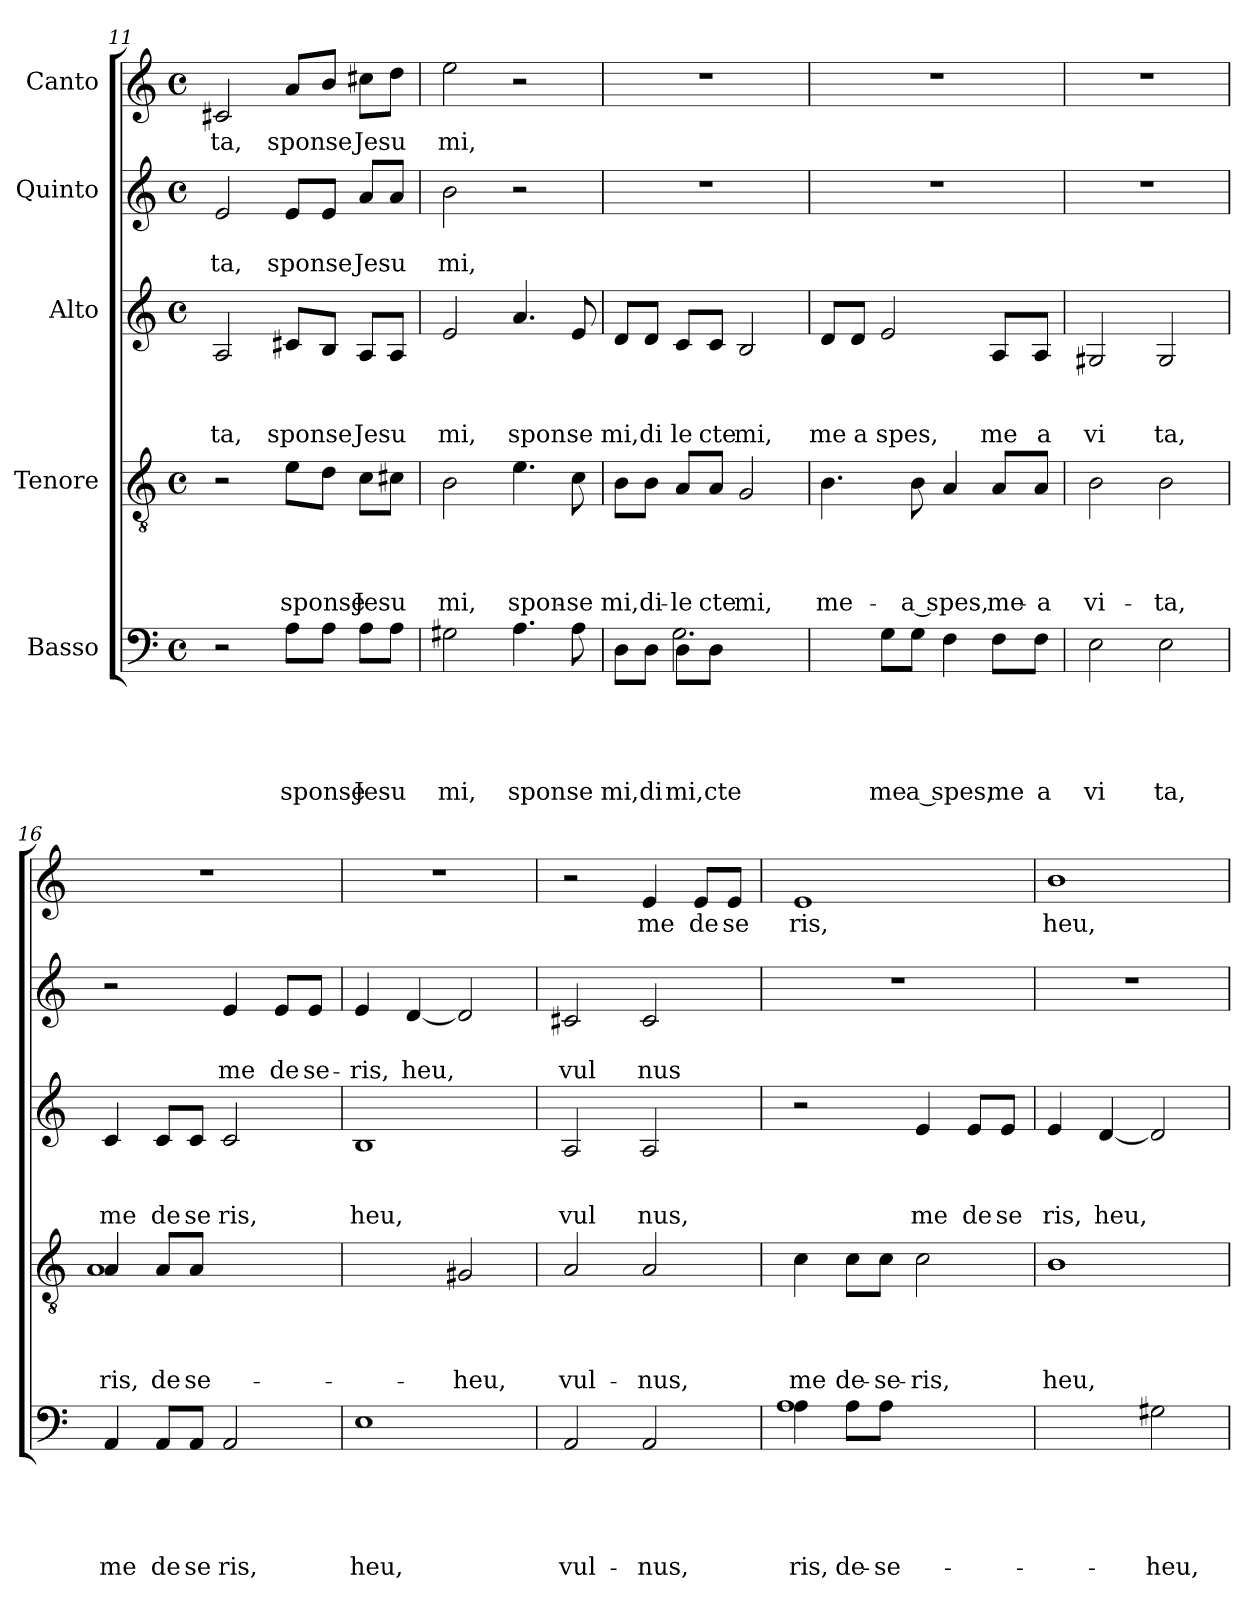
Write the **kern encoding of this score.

**kern	**text	**text	**text	**text	**text	**kern	**text	**text	**text	**text	**kern	**text	**text	**text	**kern	**text	**text	**kern	**text
*part5	*part5	*part5	*part5	*part5	*part5	*part4	*part4	*part4	*part4	*part4	*part3	*part3	*part3	*part3	*part2	*part2	*part2	*part1	*part1
*staff5	*staff5	*staff5	*staff5	*staff5	*staff5	*staff4	*staff4	*staff4	*staff4	*staff4	*staff3	*staff3	*staff3	*staff3	*staff2	*staff2	*staff2	*staff1	*staff1
*I"Basso	*	*	*	*	*	*I"Tenore	*	*	*	*	*I"Alto	*	*	*	*I"Quinto	*	*	*I"Canto	*
*clefF4	*	*	*	*	*	*clefGv2	*	*	*	*	*clefG2	*	*	*	*clefG2	*	*	*clefG2	*
*k[]	*	*	*	*	*	*k[]	*	*	*	*	*k[]	*	*	*	*k[]	*	*	*k[]	*
*C:	*	*	*	*	*	*C:	*	*	*	*	*C:	*	*	*	*C:	*	*	*C:	*
*M4/4	*	*	*	*	*	*M4/4	*	*	*	*	*M4/4	*	*	*	*M4/4	*	*	*M4/4	*
*met(c)	*	*	*	*	*	*met(c)	*	*	*	*	*met(c)	*	*	*	*met(c)	*	*	*met(c)	*
=11	=11	=11	=11	=11	=11	=11	=11	=11	=11	=11	=11	=11	=11	=11	=11	=11	=11	=11	=11
!	!	!	!	!	!	!	!	!	!	!	!	!	!	!LO:LY:b	!	!	!LO:LY:b	!	!LO:LY:b
2r	.	.	.	.	.	2r	.	.	.	.	2A/	.	.	ta,	2e/	.	-ta,	2c#X/	-ta,
!	!	!	!	!	!LO:LY:b	!	!	!	!	!LO:LY:b	!	!	!	!LO:LY:b	!	!	!LO:LY:b	!	!LO:LY:b
8A\L	.	.	.	.	sponse	8e\L	.	.	.	sponse	8c#X/L	.	.	sponse	8e/L	.	sponse	8a/L	sponse
8A\J	.	.	.	.	.	8d\J	.	.	.	.	8B/J	.	.	.	8e/J	.	.	8b/J	.
!	!	!	!	!	!LO:LY:b	!	!	!	!	!LO:LY:b	!	!	!	!LO:LY:b	!	!	!LO:LY:b	!	!LO:LY:b
8A\L	.	.	.	.	Jesu	8c\L	.	.	.	Jesu	8A/L	.	.	Jesu	8a/L	.	Jesu	8cc#X\L	Jesu
8A\J	.	.	.	.	.	8c#X\J	.	.	.	.	8A/J	.	.	.	8a/J	.	.	8dd\J	.
!!LO:PB:g=z
=12	=12	=12	=12	=12	=12	=12	=12	=12	=12	=12	=12	=12	=12	=12	=12	=12	=12	=12	=12
!	!	!	!	!	!LO:LY:b	!	!	!	!	!LO:LY:b	!	!	!	!LO:LY:b	!	!	!LO:LY:b	!	!LO:LY:b
2G#X\	.	.	.	.	mi,	2B\	.	.	.	mi,	2e/	.	.	mi,	2b\	.	mi,	2ee\	mi,
!	!	!	!	!	!LO:LY:b	!	!	!	!	!LO:LY:b	!	!	!	!LO:LY:b	!	!	!	!	!
4.A\	.	.	.	.	spon	4.e\	.	.	.	spon-	4.a/	.	.	spon	2r	.	.	2r	.
!	!	!	!	!	!LO:LY:b	!	!	!	!	!LO:LY:b	!	!	!	!LO:LY:b	!	!	!	!	!
8A\	.	.	.	.	se	8c\	.	.	.	-se	8e/	.	.	se	.	.	.	.	.
=13	=13	=13	=13	=13	=13	=13	=13	=13	=13	=13	=13	=13	=13	=13	=13	=13	=13	=13	=13
!	!	!	!	!	!LO:LY:b	!	!	!	!	!LO:LY:b	!	!	!	!LO:LY:b	!	!	!	!	!
*^	*	*	*	*	*	*	*	*	*	*	*	*	*	*	*	*	*	*	*
8D\L	4ryy	.	.	.	.	mi,	8B\L	.	.	.	mi,	8d/L	.	.	mi,	1r	.	.	1r	.
!	!	!	!	!	!	!LO:LY:b	!	!	!	!	!LO:LY:b	!	!	!	!LO:LY:b	!	!	!	!	!
8D\J	.	.	.	.	.	di	8B\J	.	.	.	di-	8d/J	.	.	di	.	.	.	.	.
!	!	!	!	!	!	!LO:LY:b	!	!	!	!	!	!	!	!	!	!	!	!	!	!
!	!	!	!	!	!	!LO:LY:b	!	!	!	!	!LO:LY:b	!	!	!	!LO:LY:b	!	!	!	!	!
8D\L	2.G\	.	.	.	.	mi,	8A/L	.	.	.	-le	8c/L	.	.	le	.	.	.	.	.
!	!	!	!	!	!	!LO:LY:b	!	!	!	!	!LO:LY:b	!	!	!	!LO:LY:b	!	!	!	!	!
8D\J	.	.	.	.	.	cte	8A/J	.	.	.	cte	8c/J	.	.	cte	.	.	.	.	.
!	!	!	!	!	!	!	!	!	!	!	!LO:LY:b	!	!	!	!LO:LY:b	!	!	!	!	!
2ryy	.	.	.	.	.	.	2G/	.	.	.	mi,	2B/	.	.	mi,	.	.	.	.	.
*v	*v	*	*	*	*	*	*	*	*	*	*	*	*	*	*	*	*	*	*	*
=14	=14	=14	=14	=14	=14	=14	=14	=14	=14	=14	=14	=14	=14	=14	=14	=14	=14	=14	=14
!	!	!	!	!	!	!	!	!	!	!LO:LY:b	!	!	!	!LO:LY:b	!	!	!	!	!
4ryy	.	.	.	.	.	4.B\	.	.	.	me-	8d/L	.	.	me	1r	.	.	1r	.
!	!	!	!	!	!	!	!	!	!	!	!	!	!	!LO:LY:b	!	!	!	!	!
.	.	.	.	.	.	.	.	.	.	.	8d/J	.	.	a	.	.	.	.	.
!	!	!	!	!	!LO:LY:b	!	!	!	!	!	!	!	!	!LO:LY:b	!	!	!	!	!
8G\L	.	.	.	.	me	.	.	.	.	.	2e/	.	.	spes,	.	.	.	.	.
!	!	!	!	!	!LO:LY:b	!	!	!	!	!LO:LY:b	!	!	!	!	!	!	!	!	!
8G\J	.	.	.	.	a spes,	8B\	.	.	.	-a spes,	.	.	.	.	.	.	.	.	.
4F\	.	.	.	.	.	4A/	.	.	.	.	.	.	.	.	.	.	.	.	.
!	!	!	!	!	!LO:LY:b	!	!	!	!	!LO:LY:b	!	!	!	!LO:LY:b	!	!	!	!	!
8F\L	.	.	.	.	me	8A/L	.	.	.	me-	8A/L	.	.	me	.	.	.	.	.
!	!	!	!	!	!LO:LY:b	!	!	!	!	!LO:LY:b	!	!	!	!LO:LY:b	!	!	!	!	!
8F\J	.	.	.	.	a	8A/J	.	.	.	-a	8A/J	.	.	a	.	.	.	.	.
=15	=15	=15	=15	=15	=15	=15	=15	=15	=15	=15	=15	=15	=15	=15	=15	=15	=15	=15	=15
!	!	!	!	!	!LO:LY:b	!	!	!	!	!LO:LY:b	!	!	!	!LO:LY:b	!	!	!	!	!
2E\	.	.	.	.	vi	2B\	.	.	.	vi-	2G#X/	.	.	vi	1r	.	.	1r	.
!	!	!	!	!	!LO:LY:b	!	!	!	!	!LO:LY:b	!	!	!	!LO:LY:b	!	!	!	!	!
2E\	.	.	.	.	ta,	2B\	.	.	.	-ta,	2G#/	.	.	ta,	.	.	.	.	.
=16	=16	=16	=16	=16	=16	=16	=16	=16	=16	=16	=16	=16	=16	=16	=16	=16	=16	=16	=16
!	!	!	!	!	!LO:LY:b	!	!	!	!	!LO:LY:b	!	!	!	!	!	!	!	!	!
*	*	*	*	*	*	*^	*	*	*	*	*	*	*	*	*	*	*	*	*
!	!	!	!	!	!	!	!	!	!	!	!LO:LY:b	!	!	!	!LO:LY:b	!	!	!	!	!
4AA/	.	.	.	.	me	4A/	1A	.	.	.	-ris,	4c/	.	.	me	2r	.	.	1r	.
!	!	!	!	!	!LO:LY:b	!	!	!	!	!	!LO:LY:b	!	!	!	!LO:LY:b	!	!	!	!	!
8AA/L	.	.	.	.	de	8A/L	.	.	.	.	de	8c/L	.	.	de	.	.	.	.	.
!	!	!	!	!	!LO:LY:b	!	!	!	!	!	!LO:LY:b	!	!	!	!LO:LY:b	!	!	!	!	!
8AA/J	.	.	.	.	se	8A/J	.	.	.	.	se-	8c/J	.	.	se	.	.	.	.	.
!	!	!	!	!	!LO:LY:b	!	!	!	!	!	!	!	!	!	!LO:LY:b	!	!	!LO:LY:b	!	!
2AA/	.	.	.	.	ris,	2ryy	.	.	.	.	.	2c/	.	.	ris,	4e/	.	me	.	.
!	!	!	!	!	!	!	!	!	!	!	!	!	!	!	!	!	!	!LO:LY:b	!	!
.	.	.	.	.	.	.	.	.	.	.	.	.	.	.	.	8e/L	.	de	.	.
!	!	!	!	!	!	!	!	!	!	!	!	!	!	!	!	!	!	!LO:LY:b	!	!
.	.	.	.	.	.	.	.	.	.	.	.	.	.	.	.	8e/J	.	se-	.	.
*	*	*	*	*	*	*v	*v	*	*	*	*	*	*	*	*	*	*	*	*	*
=17	=17	=17	=17	=17	=17	=17	=17	=17	=17	=17	=17	=17	=17	=17	=17	=17	=17	=17	=17
!	!	!	!	!	!LO:LY:b	!	!	!	!	!	!	!	!	!LO:LY:b	!	!	!LO:LY:b	!	!
1E	.	.	.	.	heu,	2ryy	.	.	.	.	1B	.	.	heu,	4e/	.	-ris,	1r	.
!	!	!	!	!	!	!	!	!	!	!	!	!	!	!	!	!	!LO:LY:b	!	!
.	.	.	.	.	.	.	.	.	.	.	.	.	.	.	[<4d/	.	heu,	.	.
!	!	!	!	!	!	!	!	!	!	!LO:LY:b	!	!	!	!	!	!	!	!	!
.	.	.	.	.	.	2G#X/	.	.	.	heu,	.	.	.	.	2d/]	.	.	.	.
!!LO:LB:g=z
=18	=18	=18	=18	=18	=18	=18	=18	=18	=18	=18	=18	=18	=18	=18	=18	=18	=18	=18	=18
!	!	!	!	!	!LO:LY:b	!	!	!	!	!LO:LY:b	!	!	!	!LO:LY:b	!	!	!LO:LY:b	!	!
2AA/	.	.	.	.	vul-	2A/	.	.	.	vul-	2A/	.	.	vul	2c#X/	.	vul	2r	.
!	!	!	!	!	!LO:LY:b	!	!	!	!	!LO:LY:b	!	!	!	!LO:LY:b	!	!	!LO:LY:b	!	!LO:LY:b
2AA/	.	.	.	.	-nus,	2A/	.	.	.	-nus,	2A/	.	.	nus,	2c#/	.	nus	4e/	me
!	!	!	!	!	!	!	!	!	!	!	!	!	!	!	!	!	!	!	!LO:LY:b
.	.	.	.	.	.	.	.	.	.	.	.	.	.	.	.	.	.	8e/L	de
!	!	!	!	!	!	!	!	!	!	!	!	!	!	!	!	!	!	!	!LO:LY:b
.	.	.	.	.	.	.	.	.	.	.	.	.	.	.	.	.	.	8e/J	se
=19	=19	=19	=19	=19	=19	=19	=19	=19	=19	=19	=19	=19	=19	=19	=19	=19	=19	=19	=19
!	!	!	!	!	!LO:LY:b	!	!	!	!	!	!	!	!	!	!	!	!	!	!
*^	*	*	*	*	*	*	*	*	*	*	*	*	*	*	*	*	*	*	*
!	!	!	!	!	!	!LO:LY:b	!	!	!	!	!LO:LY:b	!	!	!	!	!	!	!	!	!LO:LY:b
4A\	1A	.	.	.	.	-ris,	4c\	.	.	.	me	2r	.	.	.	1r	.	.	1e	ris,
!	!	!	!	!	!	!LO:LY:b	!	!	!	!	!LO:LY:b	!	!	!	!	!	!	!	!	!
8A\L	.	.	.	.	.	de-	8c\L	.	.	.	de-	.	.	.	.	.	.	.	.	.
!	!	!	!	!	!	!LO:LY:b	!	!	!	!	!LO:LY:b	!	!	!	!	!	!	!	!	!
8A\J	.	.	.	.	.	-se-	8c\J	.	.	.	-se-	.	.	.	.	.	.	.	.	.
!	!	!	!	!	!	!	!	!	!	!	!LO:LY:b	!	!	!	!LO:LY:b	!	!	!	!	!
2ryy	.	.	.	.	.	.	2c\	.	.	.	-ris,	4e/	.	.	me	.	.	.	.	.
!	!	!	!	!	!	!	!	!	!	!	!	!	!	!	!LO:LY:b	!	!	!	!	!
.	.	.	.	.	.	.	.	.	.	.	.	8e/L	.	.	de	.	.	.	.	.
!	!	!	!	!	!	!	!	!	!	!	!	!	!	!	!LO:LY:b	!	!	!	!	!
.	.	.	.	.	.	.	.	.	.	.	.	8e/J	.	.	se	.	.	.	.	.
*v	*v	*	*	*	*	*	*	*	*	*	*	*	*	*	*	*	*	*	*	*
=20	=20	=20	=20	=20	=20	=20	=20	=20	=20	=20	=20	=20	=20	=20	=20	=20	=20	=20	=20
!	!	!	!	!	!	!	!	!	!	!LO:LY:b	!	!	!	!LO:LY:b	!	!	!	!	!LO:LY:b
2ryy	.	.	.	.	.	1B	.	.	.	heu,	4e/	.	.	ris,	1r	.	.	1b	heu,
!	!	!	!	!	!	!	!	!	!	!	!	!	!	!LO:LY:b	!	!	!	!	!
.	.	.	.	.	.	.	.	.	.	.	[<4d/	.	.	heu,	.	.	.	.	.
!	!	!	!	!	!LO:LY:b	!	!	!	!	!	!	!	!	!	!	!	!	!	!
2G#X\	.	.	.	.	heu,	.	.	.	.	.	2d/]	.	.	.	.	.	.	.	.
=	=	=	=	=	=	=	=	=	=	=	=	=	=	=	=	=	=	=	=
*-	*-	*-	*-	*-	*-	*-	*-	*-	*-	*-	*-	*-	*-	*-	*-	*-	*-	*-	*-
